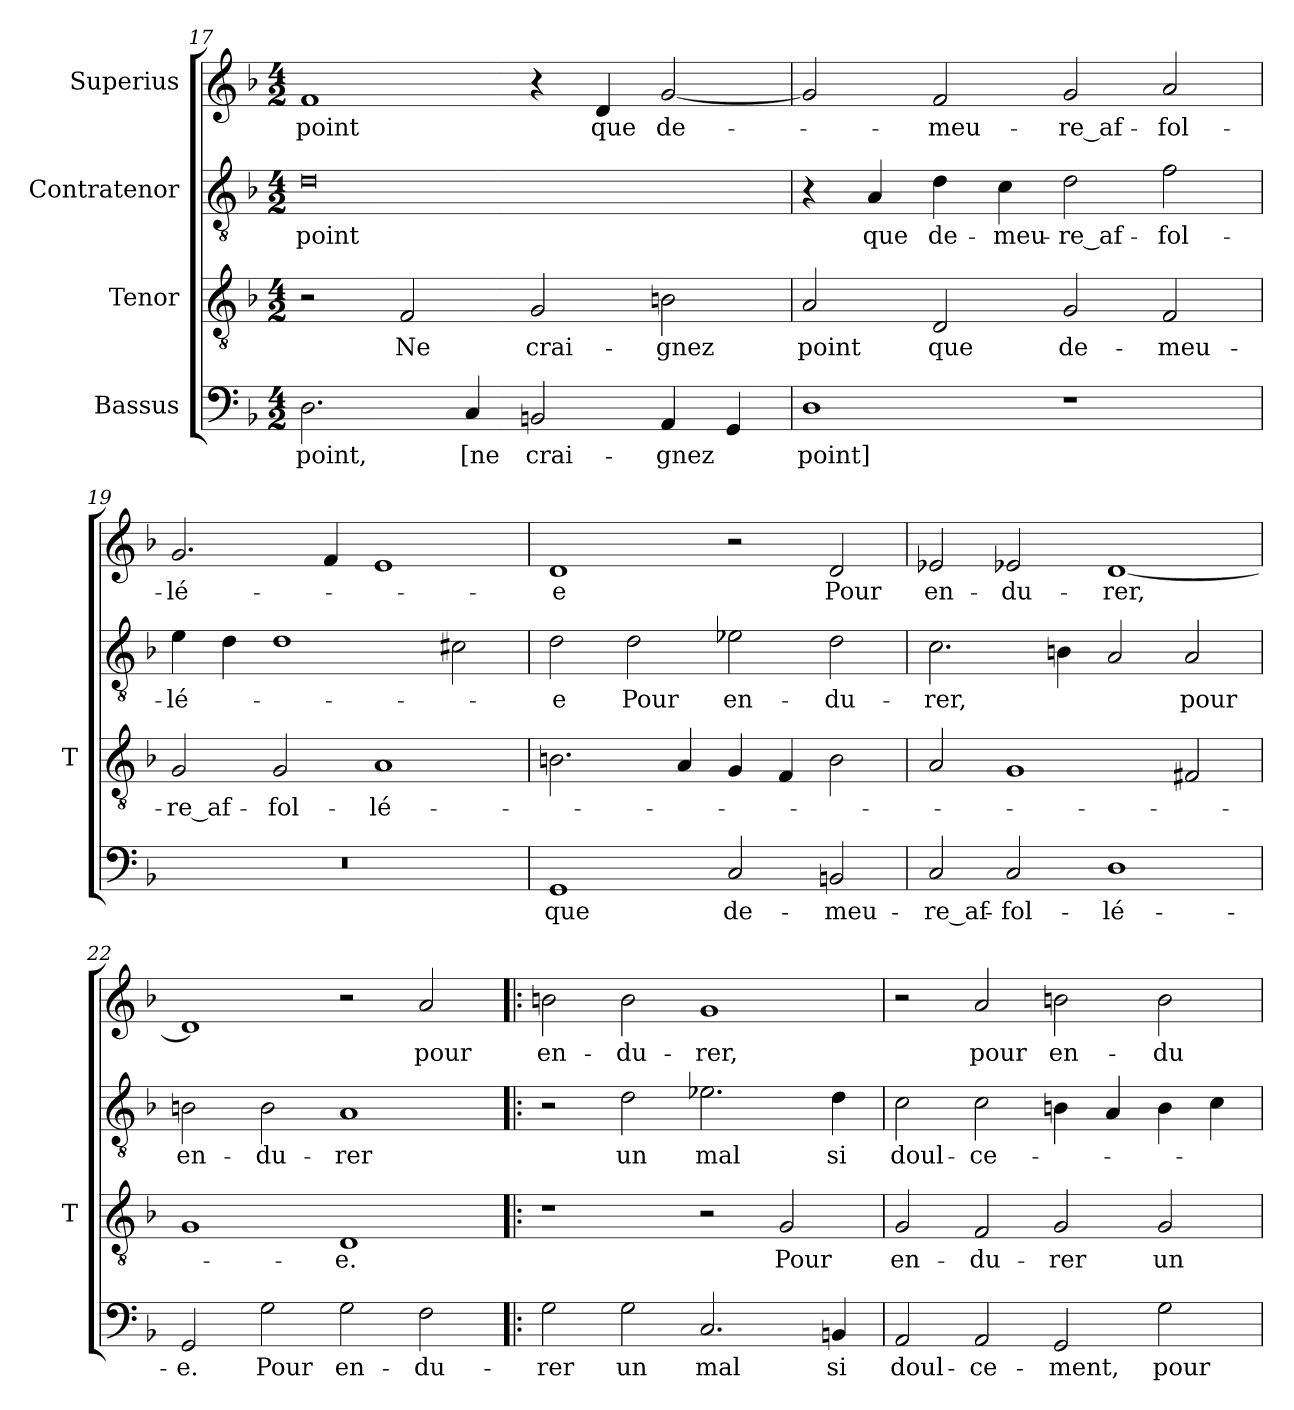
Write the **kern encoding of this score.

**kern	**text	**kern	**text	**kern	**text	**kern	**text
*part4	*part4	*part3	*part3	*part2	*part2	*part1	*part1
*staff4	*staff4	*staff3	*staff3	*staff2	*staff2	*staff1	*staff1
*I"Bassus	*	*I"Tenor	*	*I"Contratenor	*	*I"Superius	*
*	*	*I'T	*	*	*	*	*
*clefF4	*	*clefGv2	*	*clefGv2	*	*clefG2	*
*k[b-]	*	*k[b-]	*	*k[b-]	*	*k[b-]	*
*M4/2	*	*M4/2	*	*M4/2	*	*M4/2	*
=17	=17	=17	=17	=17	=17	=17	=17
2.D	-point,	2r	.	0d	-point	1f	-point
.	.	2F	-Ne	.	.	.	.
4C	-[ne	.	.	.	.	.	.
2BB	crai-	2G	crai-	.	.	4r	.
.	.	.	.	.	.	4d	-que
4AA	-gnez	2B	-gnez	.	.	[2g	de-
4GG	.	.	.	.	.	.	.
=18	=18	=18	=18	=18	=18	=18	=18
1D	-point]	2A	-point	4r	.	2g]	.
.	.	.	.	4A	-que	.	.
.	.	2D	-que	4d	de-	2f	meu-
.	.	.	.	4c	meu-	.	.
1r	.	2G	de-	2d	re_af-	2g	re_af-
.	.	2F	meu-	2f	fol-	2a	fol-
=19	=19	=19	=19	=19	=19	=19	=19
0r	.	2G	re_af-	4e	lé-	2.g	lé-
.	.	.	.	4d	.	.	.
.	.	2G	fol-	1d	.	.	.
.	.	.	.	.	.	4f	.
.	.	1A	lé-	.	.	1e	.
.	.	.	.	2c#X	.	.	.
=20	=20	=20	=20	=20	=20	=20	=20
1GG	-que	2.B	.	2d	-e	1d	-e
.	.	.	.	2d	-Pour	.	.
.	.	4A	.	.	.	.	.
2C	de-	4G	.	2e-X	en-	2r	.
.	.	4F	.	.	.	.	.
2BB	meu-	2B	.	2d	du-	2d	-Pour
=21	=21	=21	=21	=21	=21	=21	=21
2C	re_af-	2A	.	2.c	-rer,	2e-X	en-
2C	fol-	1G	.	.	.	2e-X	du-
.	.	.	.	4B	.	.	.
1D	lé-	.	.	2A	.	[1d	-rer,
.	.	2F#X	.	2A	-pour	.	.
=22	=22	=22	=22	=22	=22	=22	=22
2GG	-e.	1G	.	2B	en-	1d]	.
2G	-Pour	.	.	2B	du-	.	.
2G	en-	1D	-e.	1A	-rer	2r	.
2F	du-	.	.	.	.	2a	-pour
=23!|:	=23!|:	=23!|:	=23!|:	=23!|:	=23!|:	=23!|:	=23!|:
2G	-rer	1r	.	2r	.	2b	en-
2G	-un	.	.	2d	-un	2b	du-
2.C	-mal	2r	.	2.e-X	-mal	1g	-rer,
.	.	2G	-Pour	.	.	.	.
4BB	-si	.	.	4d	-si	.	.
=24	=24	=24	=24	=24	=24	=24	=24
2AA	doul-	2G	en-	2c	doul-	2r	.
2AA	ce-	2F	du-	2c	ce-	2a	-pour
2GG	-ment,	2G	-rer	4B	.	2b	en-
.	.	.	.	4A	.	.	.
2G	-pour	2G	-un	4B	.	2b	du-
.	.	.	.	4c	.	.	.
=	=	=	=	=	=	=	=
*-	*-	*-	*-	*-	*-	*-	*-
